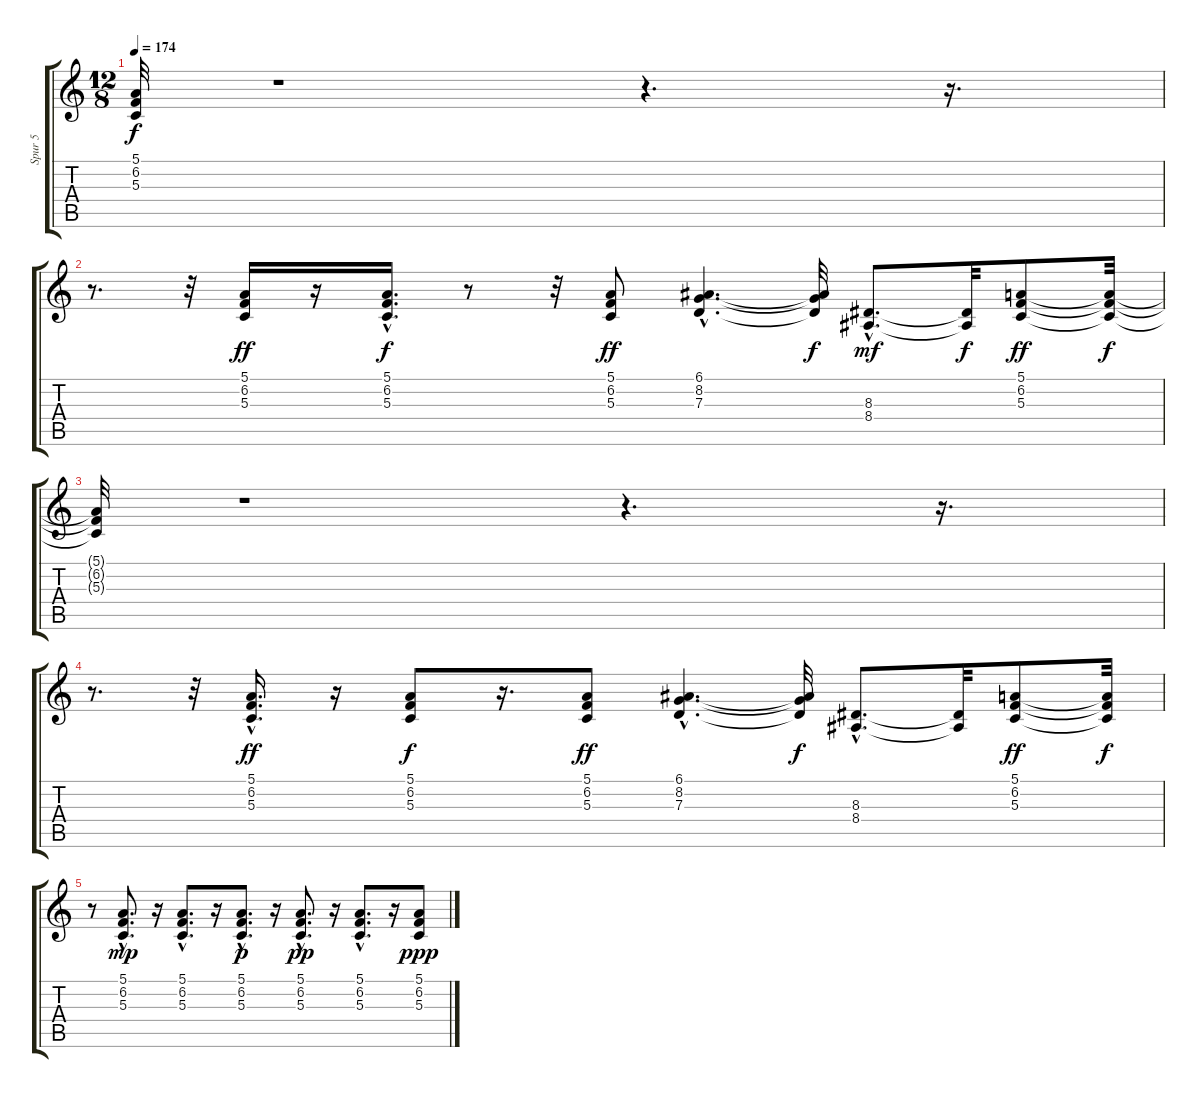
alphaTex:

\track ("Spur 5" "Spur 5") {instrument synthvoice}
\staff {score tabs}
\tuning (E4 B3 G3 D3 A2 E2) {hide}
\ts (12 8)
\tempo 174
\clef g2
\ks c
(5.1{t} 6.2{t} 5.3{t}).32{dy f} r.1 r.4{d} r.16{d} |
r.8{d} r.32 (5.1 6.2 5.3).16{dy ff} r.16 (5.1{hac} 6.2{hac} 5.3{hac}).16{d dy f} r.8 r.32 (5.1 6.2 5.3).8{dy ff} (6.1{hac} 8.2{hac} 7.3{hac}).4{d} (6.1{t} 8.2{t} 7.3{t}).32{dy f} (8.3{hac} 8.4{hac}).8{d dy mf} (8.3{t} 8.4{t}).32{dy f} (5.1 6.2 5.3).8{dy ff} (5.1{t} 6.2{t} 5.3{t}).32{dy f} |
(5.1{t} 6.2{t} 5.3{t}).32 r.1 r.4{d} r.16{d} |
r.8{d} r.32 (5.1{hac} 6.2{hac} 5.3{hac}).16{d dy ff} r.16 (5.1 6.2 5.3).8{dy f} r.16{d} (5.1 6.2 5.3).8{dy ff} (6.1{hac} 8.2{hac} 7.3{hac}).4{d} (6.1{t} 8.2{t} 7.3{t}).32{dy f} (8.3{hac} 8.4{hac}).8{d} (8.3{t} 8.4{t}).32 (5.1 6.2 5.3).8{dy ff} (5.1{t} 6.2{t} 5.3{t}).32{dy f} |
r.8 (5.1{hac} 6.2{hac} 5.3{hac}).8{d dy mp} r.16 (5.1{hac} 6.2{hac} 5.3{hac}).8{d} r.16 (5.1{hac} 6.2{hac} 5.3{hac}).8{d dy p} r.16 (5.1{hac} 6.2{hac} 5.3{hac}).8{d dy pp} r.16 (5.1{hac} 6.2{hac} 5.3{hac}).8{d} r.16 (5.1 6.2 5.3).8{dy ppp}
